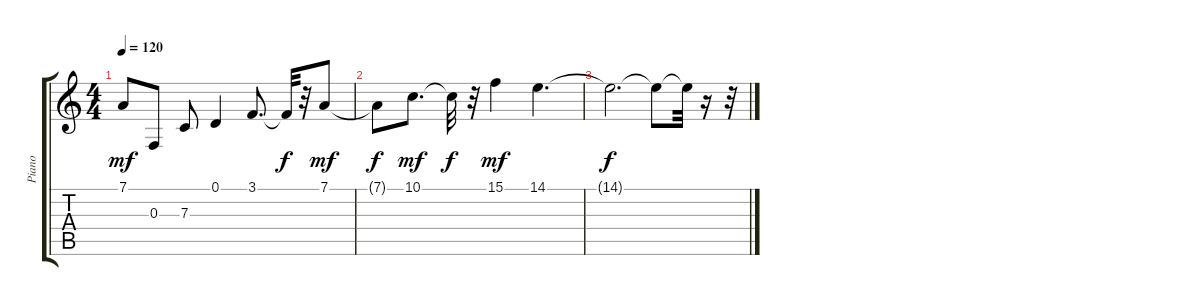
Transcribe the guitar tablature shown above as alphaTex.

\track ("Piano" "Piano") {instrument acousticgrandpiano}
\staff {score tabs}
\tuning (D4 A3 F3 C3 G2 D2) {hide}
\ts (4 4)
\tempo 120
\clef g2
\ks c
7.1.8{dy mf} 0.3.8 7.3.8 0.1.4 3.1.8{d} 3.1{t}.32{dy f} r.32 7.1.8{dy mf} |
7.1{t}.8{txt " " dy f} 10.1.8{d dy mf} 10.1{t}.32{dy f} r.32 15.1.4{dy mf} 14.1.4{d} |
14.1{t}.2{d txt "" dy f} 14.1{t}.8 14.1{t}.32 r.16 r.32
